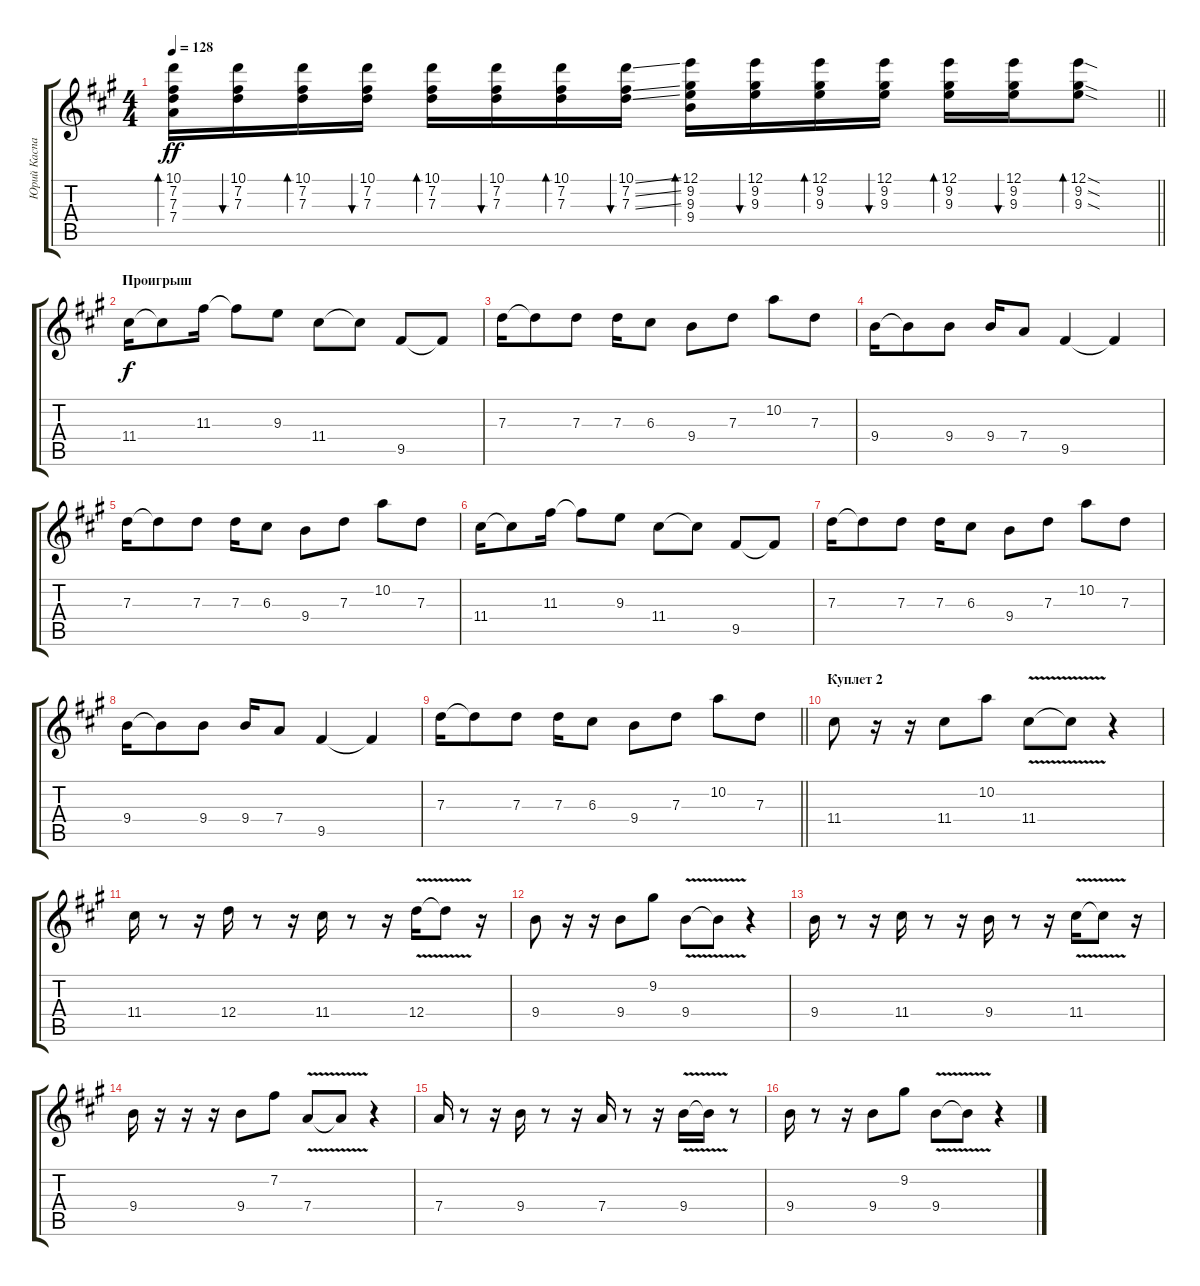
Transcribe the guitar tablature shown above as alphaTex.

\track ("Юрий Каспарян" "Юрий Каспа") {instrument electricguitarjazz}
\staff {score tabs}
\tuning (E4 B3 G3 D3 A2 E2) {hide}
\ts (4 4)
\tempo 128
\clef g2
\barLineRight lightlight
\ks f#minor
(10.1 7.2 7.3 7.4).16{bd 30 dy ff} (10.1 7.2 7.3).16{bu 30} (10.1 7.2 7.3).16{bd 30} (10.1 7.2 7.3).16{bu 30} (10.1 7.2 7.3).16{bd 30} (10.1 7.2 7.3).16{bu 30} (10.1 7.2 7.3).16{bd 30} (10.1{ss} 7.2{ss} 7.3{ss}).16{bu 30} (12.1 9.2 9.3 9.4).16{bd 30} (12.1 9.2 9.3).16{bu 30} (12.1 9.2 9.3).16{bd 30} (12.1 9.2 9.3).16{bu 30} (12.1 9.2 9.3).16{bd 30} (12.1 9.2 9.3).16{bu 30} (12.1{sod} 9.2{sod} 9.3{sod}).8{bd 60} |
\section ("" "Проигрыш")
11.4.16{dy f volume 16 instrument electricguitarjazz} 11.4{t}.8 11.3.16 11.3{t}.8 9.3.8 11.4.8 11.4{t}.8 9.5.8 9.5{t}.8 |
7.3.16 7.3{t}.8 7.3.8 7.3.16 6.3.8 9.4.8 7.3.8 10.2.8 7.3.8 |
9.4.16 9.4{t}.8 9.4.8 9.4.16 7.4.8 9.5.4 9.5{t}.4 |
7.3.16 7.3{t}.8 7.3.8 7.3.16 6.3.8 9.4.8 7.3.8 10.2.8 7.3.8 |
11.4.16 11.4{t}.8 11.3.16 11.3{t}.8 9.3.8 11.4.8 11.4{t}.8 9.5.8 9.5{t}.8 |
7.3.16 7.3{t}.8 7.3.8 7.3.16 6.3.8 9.4.8 7.3.8 10.2.8 7.3.8 |
9.4.16 9.4{t}.8 9.4.8 9.4.16 7.4.8 9.5.4 9.5{t}.4 |
\barLineRight lightlight
7.3.16 7.3{t}.8 7.3.8 7.3.16 6.3.8 9.4.8 7.3.8 10.2.8 7.3.8 |
\section ("" "Куплет 2")
11.4.8 r.16 r.16 11.4.8 10.2.8 11.4{v}.8 11.4{t}.8 r.4 |
11.4.16 r.8 r.16 12.4.16 r.8 r.16 11.4.16 r.8 r.16 12.4{v}.16 12.4{t}.8 r.16 |
9.4.8 r.16 r.16 9.4.8 9.2.8 9.4{v}.8 9.4{t}.8 r.4 |
9.4.16 r.8 r.16 11.4.16 r.8 r.16 9.4.16 r.8 r.16 11.4{v}.16 11.4{t}.8 r.16 |
9.4.16 r.16 r.16 r.16 9.4.8 7.2.8 7.4{v}.8 7.4{t}.8 r.4 |
7.4.16 r.8 r.16 9.4.16 r.8 r.16 7.4.16 r.8 r.16 9.4{v}.16 9.4{t}.16 r.8 |
9.4.16 r.8 r.16 9.4.8 9.2.8 9.4{v}.8 9.4{t}.8 r.4
